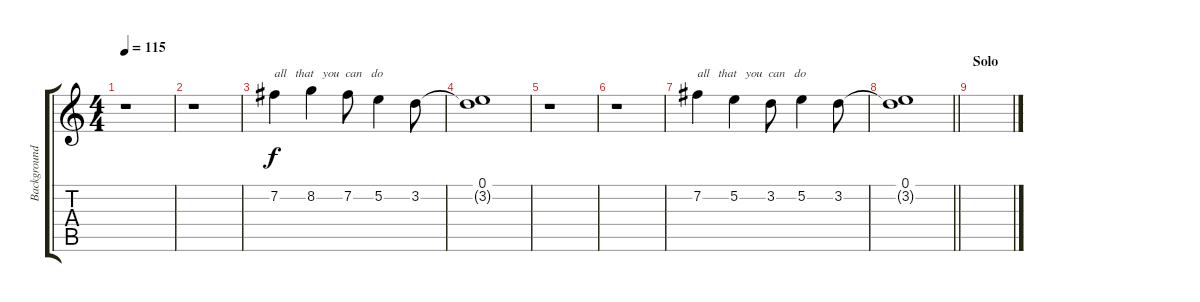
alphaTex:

\track ("Background vocals" "Background") {instrument contrabass}
\staff {score tabs}
\tuning (E4 B3 G3 D3 A2 E2) {hide}
\ts (4 4)
\tempo 115
\clef g2
\ks c
r.1{dy f} |
r.1 |
7.2.4{txt "all   that   you  can   do"} 8.2.4 7.2.8 5.2.4 3.2.8 |
(0.1 3.2{t}).1{volume 10} |
r.1 |
r.1 |
7.2.4{txt "all   that   you  can   do"} 5.2.4 3.2.8 5.2.4 3.2.8 |
\barLineRight lightlight
(0.1 3.2{t}).1{volume 10} |
\section ("" "Solo")
